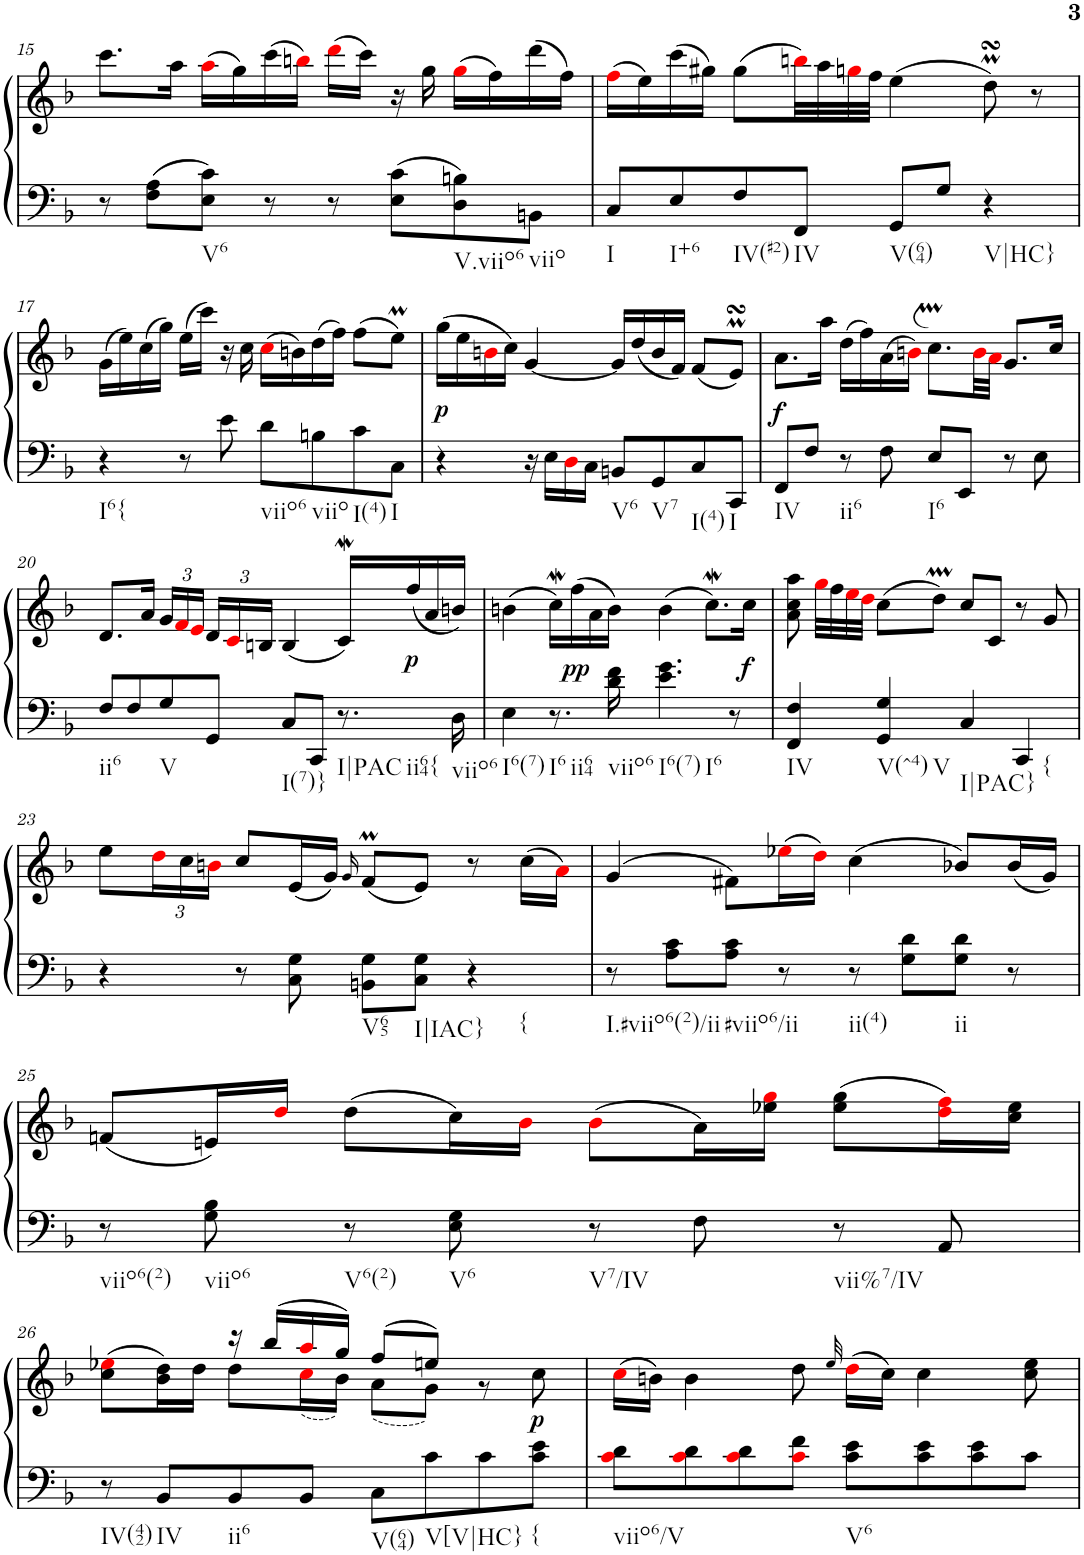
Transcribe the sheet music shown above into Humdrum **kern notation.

**kern	**kern	**dynam
*part1	*part1	*part1
*staff2	*staff1	*staff1/2
*I"Harpsichord	*	*
*I'Hch.	*	*
!!LO:PB:g=z
*clefF4	*clefG2	*
*k[b-]	*k[b-]	*
*M4/4	*M4/4	*
*met(c)	*met(c)	*
=15	=15	=15
8r	8.ccc\L	.
8F\ 8A\L	.	.
.	16aa\Jk	.
!LO:TX:b:t=V6	!	!
8E\ 8c\J	(>16aai\LL	.
.	16gg\)	.
8r	(>16ccc\	.
.	16bbni\JJ)	.
8r	(>16dddi\LL	.
.	16ccc\JJ)	.
8E\ 8c\L	16r	.
.	16gg\	.
!LO:TX:b:t=V.viio6	!	!
8D\ 8Bn\	(>16ggi\LL	.
.	16ff\)	.
!LO:TX:b:t=viio	!	!
8BBn\J	(>16ddd\	.
.	16ff\JJ)	.
=16	=16	=16
!LO:TX:b:t=I	!	!
8C/L	(>16ffi\LL	.
.	16ee\)	.
!LO:TX:b:t=I+6	!	!
8E/	(>16ccc\	.
.	16gg#X\JJ)	.
!LO:TX:b:t=IV(#2)	!	!
8F/	(>8gg#\L	.
!LO:TX:b:t=IV	!	!
8FF/J	32bbni\LL)	.
.	32aa\	.
.	32ggni\	.
.	32ff\JJJ	.
!LO:TX:b:t=V(64)	!	!
8GG/L	(>4ee\	.
8G/J	.	.
!LO:TX:b:t=V|HC}	!	!
4r	8ddMsSSS\)	.
.	8r	.
!!LO:LB:g=z
=17	=17	=17
!LO:TX:b:t=I6{	!	!
4r	(>16g\LL	.
.	16ee\)	.
.	(>16cc\	.
.	16gg\JJ)	.
8r	(>16ee\LL	.
.	16ccc\JJ)	.
8e\	16r	.
.	16cc\	.
!LO:TX:b:t=viio6	!	!
8d\L	(>16cci\LL	.
.	16bn\)	.
!LO:TX:b:t=viio	!	!
8Bn\	(>16dd\	.
.	16ff\JJ)	.
!LO:TX:b:t=I(4)	!	!
8c\	(>8ff\L	.
!LO:TX:b:t=I	!	!
8C\J	8eem\J)	.
=18	=18	=18
!	!	!LO:DY:b
4r	(>16gg\LL	p
.	16ee\	.
.	16bni\	.
.	16cc\JJ)	.
16r	[4g/	.
16E\LL	.	.
16Di\	.	.
16C\JJ	.	.
!LO:TX:b:t=V6	!	!
8BBn/L	16g/LL]	.
.	(<16dd/	.
!LO:TX:b:t=V7	!	!
8GG/	16b/	.
.	16f/JJ)	.
!LO:TX:b:t=I(4)	!	!
8C/	(<8f/L	.
!LO:TX:b:t=I	!	!
8CC/J	8emsSsS/J)	.
=19	=19	=19
!LO:TX:b:t=IV	!	!
!	!	!LO:DY:b
8FF/L	8.a\L	f
8F/J	.	.
.	16aa\Jk	.
!LO:TX:b:t=ii6	!	!
8r	(>16dd\LL	.
.	16ff\)	.
8F\	(>16a\	.
.	16bni\JJ)	.
!LO:TX:b:t=I6	!	!
8E/L	8.ccM\L	.
8EE/J	.	.
.	32bi\LL	.
.	32ai\JJJ	.
8r	8.g/L	.
8E\	.	.
.	16cc/Jk	.
!!LO:LB:g=z
=20	=20	=20
!LO:TX:b:t=ii6	!	!
8F/L	8.d/L	.
8F/	.	.
.	16a/Jk	.
*	*Xbrackettup	*
!LO:TX:b:t=V	!	!
8G/	24g/LL	.
.	24fi/	.
.	24ei/JJ	.
8GG/J	24d/LL	.
.	24ci/	.
.	24Bn/JJ	.
!LO:TX:b:t=I(7)}	!	!
8C/L	(<4B/	.
8CC/J	.	.
!LO:TX:b:t=I|PAC	!	!
!LO:TX:b:t=ii64{	!	!
8.r	16cW/LL)	.
!	!	!LO:DY:b
.	(<16ff/	p
.	16a/	.
!LO:TX:b:t=viio6	!	!
16D\	16bn/JJ)	.
=21	=21	=21
!LO:TX:b:t=I6(7)	!	!
4E\	(>4bn\	.
!LO:TX:b:t=I6	!	!
!LO:TX:b:t=ii64	!	!
8.r	16ccW\LL)	.
!	!	!LO:DY:b
.	(>16ff\	pp
.	16a\	.
!LO:TX:b:t=viio6	!	!
16d\ 16f\	16b\JJ)	.
!LO:TX:b:t=I6(7)	!	!
!LO:TX:b:t=I6	!	!
4.e\ 4.g\	(>4b\	.
.	8.ccW\L)	.
8r	.	.
!	!	!LO:DY:b
.	16cc\Jk	f
=22	=22	=22
!LO:TX:b:t=IV	!	!
4FF/ 4F/	8a\ 8cc\ 8aa\	.
.	32ggi\LLL	.
.	32ff\	.
.	32eei\	.
.	32ddi\JJJ	.
!LO:TX:b:t=V(^4)	!	!
!LO:TX:b:t=V	!	!
4GG/ 4G/	(>8cc\L	.
.	8ddM\J)	.
!LO:TX:b:t=I|PAC}	!	!
4C/	8cc/L	.
.	8c/J	.
!LO:TX:b:t={	!	!
4CC/	8r	.
.	8g/	.
!!LO:LB:g=z
=23	=23	=23
4r	8ee\L	.
.	24ddi\L	.
.	24cc\	.
.	24bni\JJ	.
8r	8cc/L	.
8C\ 8G\	(<16e/L	.
.	16g/JJ)	.
.	16qg/	.
!LO:TX:b:t=V65	!	!
8BBn\ 8G\L	(<8fM/L	.
!LO:TX:b:t=I|IAC}	!	!
8C\ 8G\J	8e/J)	.
!LO:TX:b:t={	!	!
4r	8r	.
.	(>16cc\LL	.
.	16ai\JJ)	.
=24	=24	=24
!LO:TX:b:t=I.#viio6(2)/ii	!	!
8r	(>4g/	.
8A\ 8c\L	.	.
!LO:TX:b:t=#viio6/ii	!	!
8A\ 8c\J	8f#X\L)	.
8r	(>16ee-Xi\L	.
.	16ddi\JJ)	.
!LO:TX:b:t=ii(4)	!	!
8r	(4cc\	.
8G\ 8d\L	.	.
!LO:TX:b:t=ii	!	!
8G\ 8d\J	8b-X/L)	.
8r	(<16b-/L	.
.	16g/JJ)	.
!!LO:LB:g=z
=25	=25	=25
!LO:TX:b:t=viio6(2)	!	!
8r	(<8fn/L	.
!LO:TX:b:t=viio6	!	!
8G\ 8B-\	16en/L)	.
.	16ddi/JJ	.
!LO:TX:b:t=V6(2)	!	!
8r	(>8dd\L	.
!LO:TX:b:t=V6	!	!
8E\ 8G\	16cc\L)	.
.	16b-i\JJ	.
!LO:TX:b:t=V7/IV	!	!
8r	(>8b-i\L	.
8F\	16a\L)	.
.	16ee-X\ 16ggi\JJ	.
!LO:TX:b:t=vii%7/IV	!	!
8r	(>8ee-\ 8gg\L	.
8AA/	16ddi\ 16ffi\L)	.
.	16cc\ 16ee-\JJ	.
!!LO:LB:g=z
=26	=26	=26
*	*^	*
!LO:TX:b:t=IV(42)	!	!	!
8r	4ryy	(>8cc\ 8ee-Xi\L	.
!LO:TX:b:t=IV	!	!	!
8BB-/L	.	16b-\ 16dd\L)	.
.	.	16dd\JJ	.
!LO:TX:b:t=ii6	!	!	!
8BB-/	16r	8dd\L	.
.	(>16bb-/LL	.	.
8BB-/J	16aai/	(<16cci\L	.
.	16gg/JJ)	16b-\JJ)	.
!LO:TX:b:t=V(64)	!	!	!
8C\L	(>8ff/L	(<8a\L	.
!LO:TX:b:t=V[V|HC}	!	!	!
8c\	8een/J)	8g\J)	.
8c\	4ryy	8r	.
!LO:TX:b:t={	!	!	!
!	!	!	!LO:DY:b
8c\ 8e\J	.	8cc\	p
=27	=27	=27	=27
!LO:TX:b:t=viio6/V	!	!	!
*	*v	*v	*
8ci\ 8d\L	(>16cci\LL	.
.	16bn\JJ)	.
8ci\ 8d\	4b\	.
8ci\ 8d\	.	.
8ci\ 8f\J	8dd\	.
.	32qee/	.
!LO:TX:b:t=V6	!	!
8c\ 8e\L	(>16ddi\LL	.
.	16cc\JJ)	.
8c\ 8e\	4cc\	.
8c\ 8e\	.	.
8c\J	8cc\ 8ee\	.
=	=	=
*-	*-	*-
